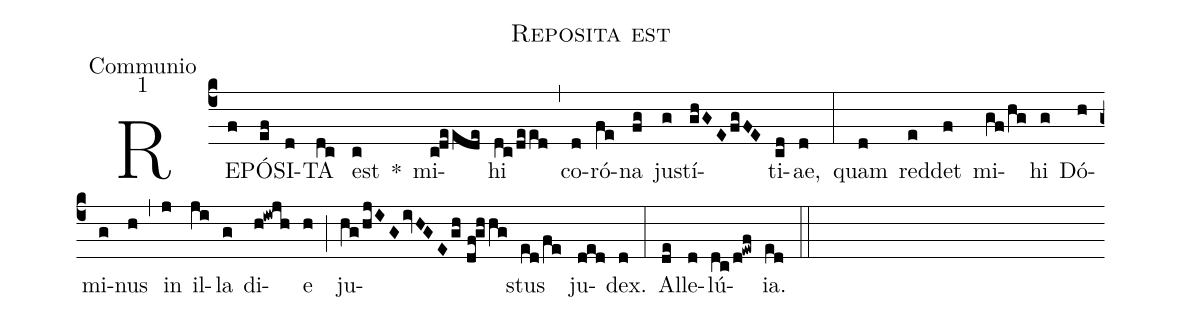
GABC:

name:Reposita est;
office-part:Communio;
mode:1;
%%
(c4) RE(f)PÓ(ef)SI(d)TA(dc) est(c) *() mi(c!deede)hi(dc/deed) (,) co(d)ró(fe)na(fg) ju(g)stí(ghGE/fgFE)ti(cd)ae,(d) (:) quam(d) red(e)det(f) mi(gf/hg)hi(g) Dó(h)mi(g)nus(h) (,) in(j) il(ji)la(g) di(h!iwjh)e(h) (;) ju(hg/hjIG/ivHGE/gh//df!ghhg)stus(ed/fe) ju(ded)dex.(d) (:) Al(de)le(d)lú(dc/d!ewf)ia.(ed) (::)
